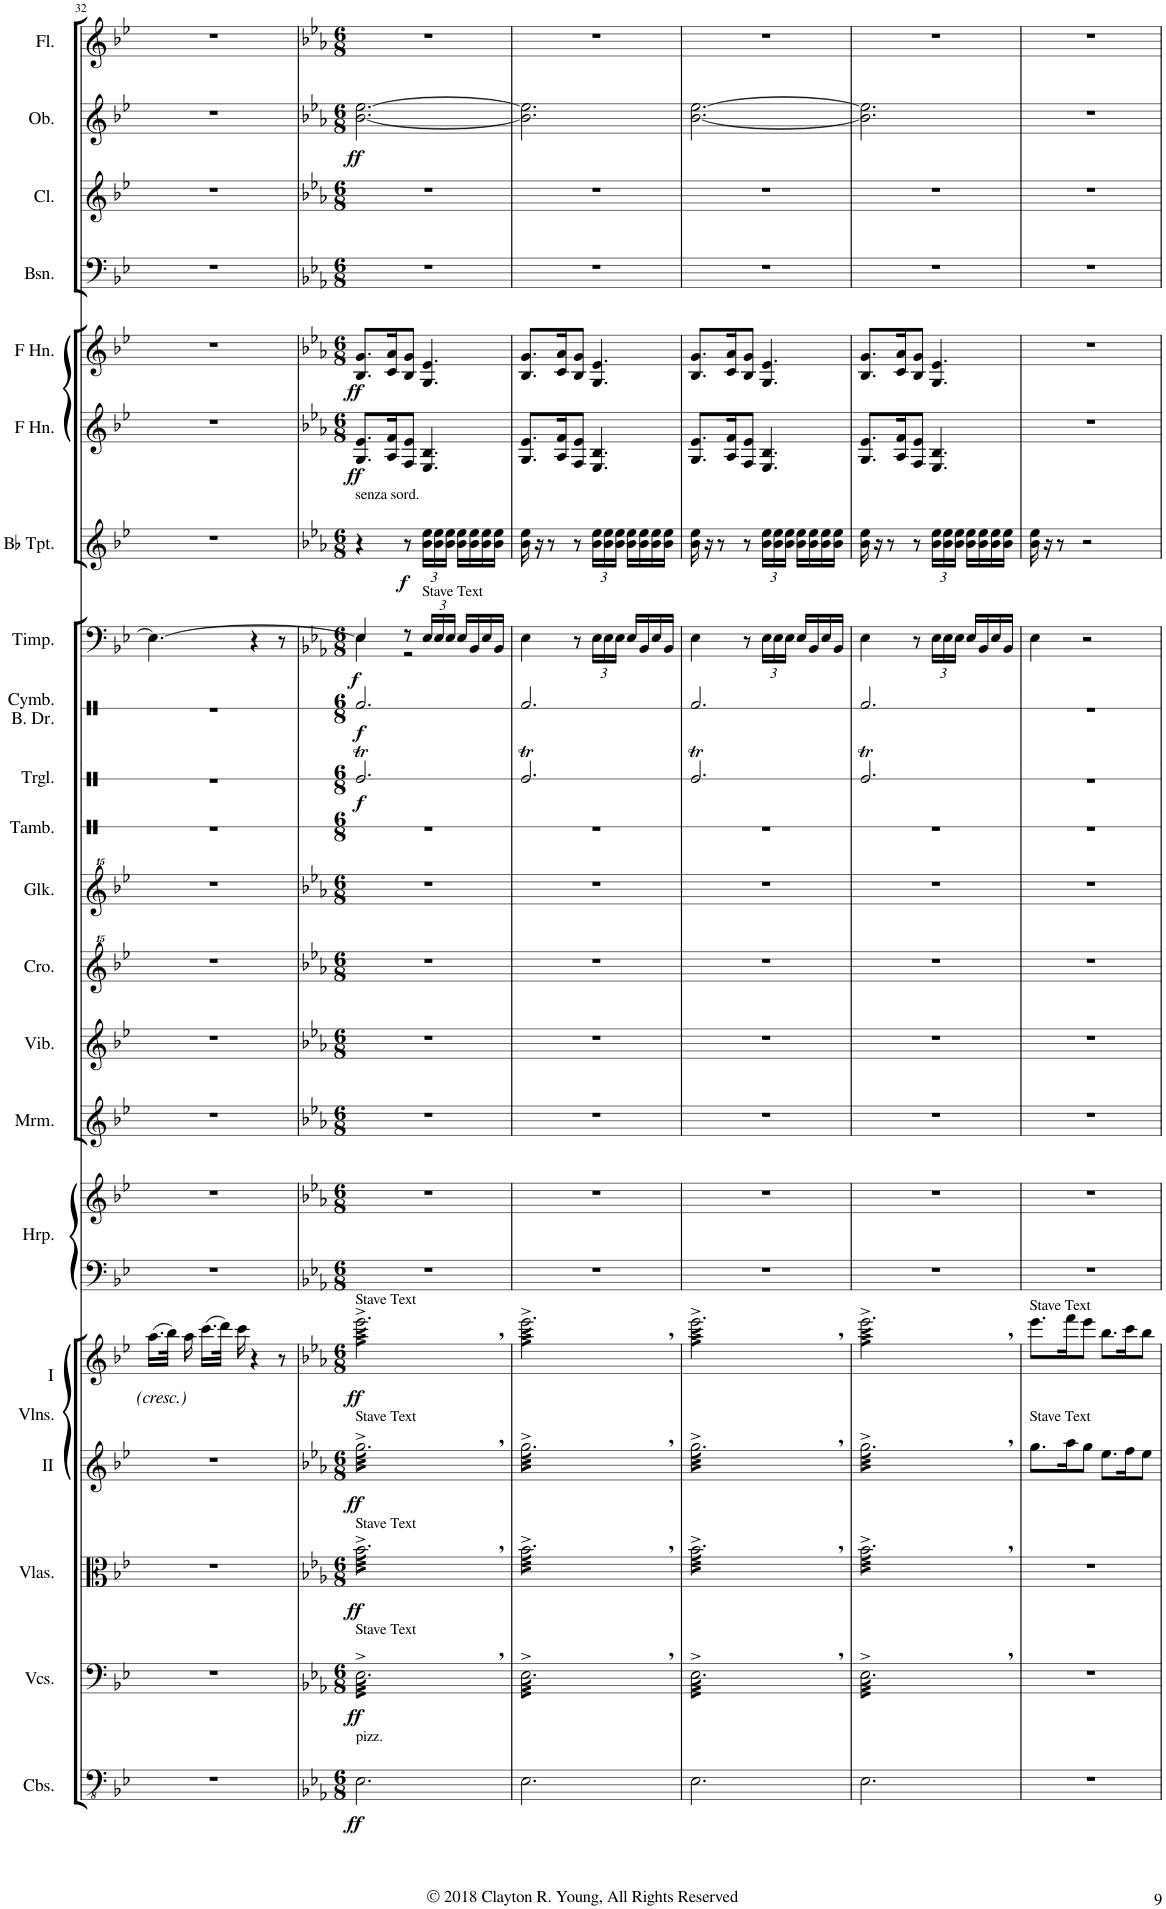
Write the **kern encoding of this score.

**kern	**dynam	**kern	**dynam	**kern	**dynam	**kern	**dynam	**kern	**dynam	**kern	**kern	**kern	**kern	**kern	**kern	**kern	**kern	**dynam	**kern	**dynam	**kern	**dynam	**kern	**dynam	**kern	**dynam	**kern	**dynam	**kern	**kern	**kern	**dynam	**kern
*part21	*part21	*part20	*part20	*part19	*part19	*part18	*part18	*part17	*part17	*part16	*part16	*part15	*part14	*part13	*part12	*part11	*part10	*part10	*part9	*part9	*part8	*part8	*part7	*part7	*part6	*part6	*part5	*part5	*part4	*part3	*part2	*part2	*part1
*staff22	*staff22	*staff21	*staff21	*staff20	*staff20	*staff19	*staff19	*staff18	*staff18	*staff17	*staff16	*staff15	*staff14	*staff13	*staff12	*staff11	*staff10	*staff10	*staff9	*staff9	*staff8	*staff8	*staff7	*staff7	*staff6	*staff6	*staff5	*staff5	*staff4	*staff3	*staff2	*staff2	*staff1
*I"Contrabasses	*	*I"Violoncellos	*	*I"Violas	*	*I"II	*	*I"I  Violins	*	*I"Harp	*	*I"Marimba	*I"Vibraphone	*I"Crotales	*I"Glockenspiel	*I"Tambourine	*I"Triangle	*	*I"Cymbals &amp; Bass Drum	*	*I"Timpani	*	*I"Bb Trumpet	*	*I"Horn in F	*	*I"Horn in F	*	*I"Bassoon	*I"Clarinet	*I"Oboe	*	*I"Flute
*I'Cbs.	*	*I'Vcs.	*	*I'Vlas.	*	*I'II	*	*I'I  Vlns.	*	*I'Hrp.	*	*I'Mrm.	*I'Vib.	*I'Cro.	*I'Glk.	*I'Tamb.	*I'Trgl.	*	*I'Cymb. B. Dr.	*	*I'Timp.	*	*I'Bb Tpt.	*	*	*	*	*	*I'Bsn.	*I'Cl.	*I'Ob.	*	*I'Fl.
!!LO:PB:g=z
*clefFv4	*	*clefF4	*	*clefC3	*	*clefG2	*	*clefG2	*	*clefF4	*clefG2	*clefG2	*clefG2	*clefG^^2	*clefG^^2	*clefX	*clefX	*	*clefX	*	*clefF4	*	*clefG2	*	*clefG2	*	*clefG2	*	*clefF4	*clefG2	*clefG2	*	*clefG2
*	*	*	*	*	*	*	*	*ITrd1c2	*	*ITrd5c9	*ITrd5c9	*	*	*	*	*	*	*	*	*	*	*	*ITrd7c12	*	*ITrd4c7	*	*	*	*	*	*	*	*
*k[b-e-]	*	*k[b-e-]	*	*k[b-e-]	*	*k[b-e-]	*	*k[b-e-]	*	*k[b-e-]	*k[b-e-]	*k[b-e-]	*k[b-e-]	*k[b-e-]	*k[b-e-]	*k[]	*k[]	*	*k[]	*	*k[b-e-]	*	*k[b-e-]	*	*k[b-e-]	*	*k[b-e-]	*	*k[b-e-]	*k[b-e-]	*k[b-e-]	*	*k[b-e-]
*M6/8	*	*M6/8	*	*M6/8	*	*M6/8	*	*M6/8	*	*M6/8	*M6/8	*M6/8	*M6/8	*M6/8	*M6/8	*M6/8	*M6/8	*	*M6/8	*	*M6/8	*	*M6/8	*	*M6/8	*	*M6/8	*	*M6/8	*M6/8	*M6/8	*	*M6/8
=32	=32	=32	=32	=32	=32	=32	=32	=32	=32	=32	=32	=32	=32	=32	=32	=32	=32	=32	=32	=32	=32	=32	=32	=32	=32	=32	=32	=32	=32	=32	=32	=32	=32
2.r	.	2.r	.	2.r	.	2.r	.	(16.aa\LL	.	2.r	2.r	2.r	2.r	2.r	2.r	2.r	2.r	.	2.r	.	4.E-\_	.	2.r	.	2.r	.	2.r	.	2.r	2.r	2.r	.	2.r
.	.	.	.	.	.	.	.	32bb-\JJk)	.	.	.	.	.	.	.	.	.	.	.	.	.	.	.	.	.	.	.	.	.	.	.	.	.
.	.	.	.	.	.	.	.	16aa\	.	.	.	.	.	.	.	.	.	.	.	.	.	.	.	.	.	.	.	.	.	.	.	.	.
.	.	.	.	.	.	.	.	(16.ccc\LL	.	.	.	.	.	.	.	.	.	.	.	.	.	.	.	.	.	.	.	.	.	.	.	.	.
.	.	.	.	.	.	.	.	32ddd\JJk)	.	.	.	.	.	.	.	.	.	.	.	.	.	.	.	.	.	.	.	.	.	.	.	.	.
.	.	.	.	.	.	.	.	16ccc\	.	.	.	.	.	.	.	.	.	.	.	.	.	.	.	.	.	.	.	.	.	.	.	.	.
.	.	.	.	.	.	.	.	4r	.	.	.	.	.	.	.	.	.	.	.	.	4r	.	.	.	.	.	.	.	.	.	.	.	.
.	.	.	.	.	.	.	.	8r	.	.	.	.	.	.	.	.	.	.	.	.	8r	.	.	.	.	.	.	.	.	.	.	.	.
=33	=33	=33	=33	=33	=33	=33	=33	=33	=33	=33	=33	=33	=33	=33	=33	=33	=33	=33	=33	=33	=33	=33	=33	=33	=33	=33	=33	=33	=33	=33	=33	=33	=33
*k[b-e-a-]	*	*k[b-e-a-]	*	*k[b-e-a-]	*	*k[b-e-a-]	*	*k[b-e-a-]	*	*k[b-e-a-]	*k[b-e-a-]	*k[b-e-a-]	*k[b-e-a-]	*k[b-e-a-]	*k[b-e-a-]	*	*	*	*	*	*k[b-e-a-]	*	*k[b-e-a-]	*	*k[b-e-a-]	*	*k[b-e-a-]	*	*k[b-e-a-]	*k[b-e-a-]	*k[b-e-a-]	*	*k[b-e-a-]
*M6/8	*	*M6/8	*	*M6/8	*	*M6/8	*	*M6/8	*	*M6/8	*M6/8	*M6/8	*M6/8	*M6/8	*M6/8	*M6/8	*M6/8	*	*M6/8	*	*M6/8	*	*M6/8	*	*M6/8	*	*M6/8	*	*M6/8	*M6/8	*M6/8	*	*M6/8
*	*	*^	*	*^	*	*^	*	*^	*	*	*	*	*	*	*	*	*	*	*	*	*^	*	*	*	*	*	*	*	*	*	*	*	*
!	!	!	!	!	!	!	!	!	!	!	!	!	!	!	!	!	!	!	!	!	!	!	!	!	!	!	!	!LO:TX:a:t=senza sord.	!	!	!	!	!	!	!	!	!	!
!	!	!	!	!	!	!	!	!	!	!	!LO:TX:a:t=Stave Text	!	!	!	!	!	!	!	!	!	!	!	!	!	!	!	!	!	!	!	!	!	!	!	!	!	!	!
!	!	!	!	!	!	!	!	!LO:TX:a:t=Stave Text	!	!	!	!	!	!	!	!	!	!	!	!	!	!	!	!	!	!	!	!	!	!	!	!	!	!	!	!	!	!
!	!	!	!	!	!LO:TX:a:t=Stave Text	!	!	!	!	!	!	!	!	!	!	!	!	!	!	!	!	!	!	!	!	!	!	!	!	!	!	!	!	!	!	!	!	!
!	!	!LO:TX:a:t=Stave Text	!	!	!	!	!	!	!	!	!	!	!	!	!	!	!	!	!	!	!	!	!	!	!	!	!	!	!	!	!	!	!	!	!	!	!	!
!LO:TX:a:t=pizz.	!	!	!	!	!	!	!	!	!	!	!	!	!	!	!	!	!	!	!	!	!	!	!	!	!	!	!	!	!	!	!	!	!	!	!	!	!	!
!	!LO:DY:b	!	!	!LO:DY:b	!	!	!LO:DY:b	!	!	!LO:DY:b	!	!	!LO:DY:b	!	!	!	!	!	!	!	!	!LO:DY:b	!	!LO:DY:b	!	!	!LO:DY:b	!	!	!	!LO:DY:b	!	!LO:DY:b	!	!	!	!LO:DY:b	!
2.EE-\	ff	2.E-^,\	16.E-	ff	2.b-^,\	16.b-	ff	2.gg^,\	16.gg	ff	2.eee-^,\	16.eee-	ff	2.r	2.r	2.r	2.r	2.r	2.r	2.r	2.Ret/	f	2.Rf/	f	4E-/] 4E-/	4E-\	f	4r	.	8.G/ 8.e-/L	ff	8.B-/ 8.g/L	ff	2.r	2.r	[2.b-\ [2.ee-\	ff	2.r
.	.	.	2ryy	.	.	2ryy	.	.	2ryy	.	.	2ryy	.	.	.	.	.	.	.	.	.	.	.	.	.	.	.	.	.	.	.	.	.	.	.	.	.	.
.	.	.	.	.	.	.	.	.	.	.	.	.	.	.	.	.	.	.	.	.	.	.	.	.	.	.	.	.	.	16A-/ 16f/K	.	16c/ 16a-/K	.	.	.	.	.	.
!	!	!	!	!	!	!	!	!	!	!	!	!	!	!	!	!	!	!	!	!	!	!	!	!	!	!	!	!	!LO:DY:b	!	!	!	!	!	!	!	!	!
.	.	.	.	.	.	.	.	.	.	.	.	.	.	.	.	.	.	.	.	.	.	.	.	.	8r	2r	.	8r	f	8F/ 8e-/J	.	8B-/ 8g/J	.	.	.	.	.	.
*	*	*	*	*	*	*	*	*	*	*	*	*	*	*	*	*	*	*	*	*	*	*	*	*	*Xbrackettup	*	*	*Xbrackettup	*	*	*	*	*	*	*	*	*	*
!	!	!	!	!	!	!	!	!	!	!	!	!	!	!	!	!	!	!	!	!	!	!	!	!	!LO:TX:a:t=Stave Text	!	!	!	!	!	!	!	!	!	!	!	!	!
.	.	.	.	.	.	.	.	.	.	.	.	.	.	.	.	.	.	.	.	.	.	.	.	.	24E-/LL	.	.	24b-\ 24ee-\LL	.	4.E-/ 4.B-/	.	4.G/ 4.e-/	.	.	.	.	.	.
.	.	.	.	.	.	.	.	.	.	.	.	.	.	.	.	.	.	.	.	.	.	.	.	.	24E-/	.	.	24b-\ 24ee-\	.	.	.	.	.	.	.	.	.	.
.	.	.	.	.	.	.	.	.	.	.	.	.	.	.	.	.	.	.	.	.	.	.	.	.	24E-/JJ	.	.	24b-\ 24ee-\JJ	.	.	.	.	.	.	.	.	.	.
.	.	.	.	.	.	.	.	.	.	.	.	.	.	.	.	.	.	.	.	.	.	.	.	.	16E-/LL	.	.	16b-\ 16ee-\LL	.	.	.	.	.	.	.	.	.	.
.	.	.	.	.	.	.	.	.	.	.	.	.	.	.	.	.	.	.	.	.	.	.	.	.	16BB-/	.	.	16b-\ 16ee-\	.	.	.	.	.	.	.	.	.	.
.	.	.	8ryy	.	.	8ryy	.	.	8ryy	.	.	8ryy	.	.	.	.	.	.	.	.	.	.	.	.	.	.	.	.	.	.	.	.	.	.	.	.	.	.
.	.	.	.	.	.	.	.	.	.	.	.	.	.	.	.	.	.	.	.	.	.	.	.	.	16E-/	.	.	16b-\ 16ee-\	.	.	.	.	.	.	.	.	.	.
.	.	.	.	.	.	.	.	.	.	.	.	.	.	.	.	.	.	.	.	.	.	.	.	.	16BB-/JJ	.	.	16b-\ 16ee-\JJ	.	.	.	.	.	.	.	.	.	.
.	.	.	32ryy	.	.	32ryy	.	.	32ryy	.	.	32ryy	.	.	.	.	.	.	.	.	.	.	.	.	.	.	.	.	.	.	.	.	.	.	.	.	.	.
*	*	*	*	*	*	*	*	*	*	*	*	*	*	*	*	*	*	*	*	*	*	*	*	*	*v	*v	*	*	*	*	*	*	*	*	*	*	*	*
=34	=34	=34	=34	=34	=34	=34	=34	=34	=34	=34	=34	=34	=34	=34	=34	=34	=34	=34	=34	=34	=34	=34	=34	=34	=34	=34	=34	=34	=34	=34	=34	=34	=34	=34	=34	=34	=34
2.EE-\	.	2.E-^,\	16.E-	.	2.b-^,\	16.b-	.	2.gg^,\	16.gg	.	2.eee-^,\	16.eee-	.	2.r	2.r	2.r	2.r	2.r	2.r	2.r	2.Ret/	.	2.Rf/	.	4E-\	.	16b-\ 16ee-\	.	8.G/ 8.e-/L	.	8.B-/ 8.g/L	.	2.r	2.r	2.b-\] 2.ee-\]	.	2.r
.	.	.	.	.	.	.	.	.	.	.	.	.	.	.	.	.	.	.	.	.	.	.	.	.	.	.	16r	.	.	.	.	.	.	.	.	.	.
.	.	.	2ryy	.	.	2ryy	.	.	2ryy	.	.	2ryy	.	.	.	.	.	.	.	.	.	.	.	.	.	.	.	.	.	.	.	.	.	.	.	.	.
.	.	.	.	.	.	.	.	.	.	.	.	.	.	.	.	.	.	.	.	.	.	.	.	.	.	.	8r	.	.	.	.	.	.	.	.	.	.
.	.	.	.	.	.	.	.	.	.	.	.	.	.	.	.	.	.	.	.	.	.	.	.	.	.	.	.	.	16A-/ 16f/K	.	16c/ 16a-/K	.	.	.	.	.	.
.	.	.	.	.	.	.	.	.	.	.	.	.	.	.	.	.	.	.	.	.	.	.	.	.	8r	.	8r	.	8F/ 8e-/J	.	8B-/ 8g/J	.	.	.	.	.	.
.	.	.	.	.	.	.	.	.	.	.	.	.	.	.	.	.	.	.	.	.	.	.	.	.	24E-\LL	.	24b-\ 24ee-\LL	.	4.E-/ 4.B-/	.	4.G/ 4.e-/	.	.	.	.	.	.
.	.	.	.	.	.	.	.	.	.	.	.	.	.	.	.	.	.	.	.	.	.	.	.	.	24E-\	.	24b-\ 24ee-\	.	.	.	.	.	.	.	.	.	.
.	.	.	.	.	.	.	.	.	.	.	.	.	.	.	.	.	.	.	.	.	.	.	.	.	24E-\JJ	.	24b-\ 24ee-\JJ	.	.	.	.	.	.	.	.	.	.
.	.	.	.	.	.	.	.	.	.	.	.	.	.	.	.	.	.	.	.	.	.	.	.	.	16E-/LL	.	16b-\ 16ee-\LL	.	.	.	.	.	.	.	.	.	.
.	.	.	.	.	.	.	.	.	.	.	.	.	.	.	.	.	.	.	.	.	.	.	.	.	16BB-/	.	16b-\ 16ee-\	.	.	.	.	.	.	.	.	.	.
.	.	.	8ryy	.	.	8ryy	.	.	8ryy	.	.	8ryy	.	.	.	.	.	.	.	.	.	.	.	.	.	.	.	.	.	.	.	.	.	.	.	.	.
.	.	.	.	.	.	.	.	.	.	.	.	.	.	.	.	.	.	.	.	.	.	.	.	.	16E-/	.	16b-\ 16ee-\	.	.	.	.	.	.	.	.	.	.
.	.	.	.	.	.	.	.	.	.	.	.	.	.	.	.	.	.	.	.	.	.	.	.	.	16BB-/JJ	.	16b-\ 16ee-\JJ	.	.	.	.	.	.	.	.	.	.
.	.	.	32ryy	.	.	32ryy	.	.	32ryy	.	.	32ryy	.	.	.	.	.	.	.	.	.	.	.	.	.	.	.	.	.	.	.	.	.	.	.	.	.
=35	=35	=35	=35	=35	=35	=35	=35	=35	=35	=35	=35	=35	=35	=35	=35	=35	=35	=35	=35	=35	=35	=35	=35	=35	=35	=35	=35	=35	=35	=35	=35	=35	=35	=35	=35	=35	=35
2.EE-\	.	2.E-^,\	16.E-	.	2.b-^,\	16.b-	.	2.gg^,\	16.gg	.	2.eee-^,\	16.eee-	.	2.r	2.r	2.r	2.r	2.r	2.r	2.r	2.Ret/	.	2.Rf/	.	4E-\	.	16b-\ 16ee-\	.	8.G/ 8.e-/L	.	8.B-/ 8.g/L	.	2.r	2.r	[2.b-\ [2.ee-\	.	2.r
.	.	.	.	.	.	.	.	.	.	.	.	.	.	.	.	.	.	.	.	.	.	.	.	.	.	.	16r	.	.	.	.	.	.	.	.	.	.
.	.	.	2ryy	.	.	2ryy	.	.	2ryy	.	.	2ryy	.	.	.	.	.	.	.	.	.	.	.	.	.	.	.	.	.	.	.	.	.	.	.	.	.
.	.	.	.	.	.	.	.	.	.	.	.	.	.	.	.	.	.	.	.	.	.	.	.	.	.	.	8r	.	.	.	.	.	.	.	.	.	.
.	.	.	.	.	.	.	.	.	.	.	.	.	.	.	.	.	.	.	.	.	.	.	.	.	.	.	.	.	16A-/ 16f/K	.	16c/ 16a-/K	.	.	.	.	.	.
.	.	.	.	.	.	.	.	.	.	.	.	.	.	.	.	.	.	.	.	.	.	.	.	.	8r	.	8r	.	8F/ 8e-/J	.	8B-/ 8g/J	.	.	.	.	.	.
.	.	.	.	.	.	.	.	.	.	.	.	.	.	.	.	.	.	.	.	.	.	.	.	.	24E-\LL	.	24b-\ 24ee-\LL	.	4.E-/ 4.B-/	.	4.G/ 4.e-/	.	.	.	.	.	.
.	.	.	.	.	.	.	.	.	.	.	.	.	.	.	.	.	.	.	.	.	.	.	.	.	24E-\	.	24b-\ 24ee-\	.	.	.	.	.	.	.	.	.	.
.	.	.	.	.	.	.	.	.	.	.	.	.	.	.	.	.	.	.	.	.	.	.	.	.	24E-\JJ	.	24b-\ 24ee-\JJ	.	.	.	.	.	.	.	.	.	.
.	.	.	.	.	.	.	.	.	.	.	.	.	.	.	.	.	.	.	.	.	.	.	.	.	16E-/LL	.	16b-\ 16ee-\LL	.	.	.	.	.	.	.	.	.	.
.	.	.	.	.	.	.	.	.	.	.	.	.	.	.	.	.	.	.	.	.	.	.	.	.	16BB-/	.	16b-\ 16ee-\	.	.	.	.	.	.	.	.	.	.
.	.	.	8ryy	.	.	8ryy	.	.	8ryy	.	.	8ryy	.	.	.	.	.	.	.	.	.	.	.	.	.	.	.	.	.	.	.	.	.	.	.	.	.
.	.	.	.	.	.	.	.	.	.	.	.	.	.	.	.	.	.	.	.	.	.	.	.	.	16E-/	.	16b-\ 16ee-\	.	.	.	.	.	.	.	.	.	.
.	.	.	.	.	.	.	.	.	.	.	.	.	.	.	.	.	.	.	.	.	.	.	.	.	16BB-/JJ	.	16b-\ 16ee-\JJ	.	.	.	.	.	.	.	.	.	.
.	.	.	32ryy	.	.	32ryy	.	.	32ryy	.	.	32ryy	.	.	.	.	.	.	.	.	.	.	.	.	.	.	.	.	.	.	.	.	.	.	.	.	.
=36	=36	=36	=36	=36	=36	=36	=36	=36	=36	=36	=36	=36	=36	=36	=36	=36	=36	=36	=36	=36	=36	=36	=36	=36	=36	=36	=36	=36	=36	=36	=36	=36	=36	=36	=36	=36	=36
2.EE-\	.	2.E-^,\	16.E-	.	2.b-^,\	16.b-	.	2.gg^,\	16.gg	.	2.eee-^,\	16.eee-	.	2.r	2.r	2.r	2.r	2.r	2.r	2.r	2.Ret/	.	2.Rf/	.	4E-\	.	16b-\ 16ee-\	.	8.G/ 8.e-/L	.	8.B-/ 8.g/L	.	2.r	2.r	2.b-\] 2.ee-\]	.	2.r
.	.	.	.	.	.	.	.	.	.	.	.	.	.	.	.	.	.	.	.	.	.	.	.	.	.	.	16r	.	.	.	.	.	.	.	.	.	.
.	.	.	2ryy	.	.	2ryy	.	.	2ryy	.	.	2ryy	.	.	.	.	.	.	.	.	.	.	.	.	.	.	.	.	.	.	.	.	.	.	.	.	.
.	.	.	.	.	.	.	.	.	.	.	.	.	.	.	.	.	.	.	.	.	.	.	.	.	.	.	8r	.	.	.	.	.	.	.	.	.	.
.	.	.	.	.	.	.	.	.	.	.	.	.	.	.	.	.	.	.	.	.	.	.	.	.	.	.	.	.	16A-/ 16f/K	.	16c/ 16a-/K	.	.	.	.	.	.
.	.	.	.	.	.	.	.	.	.	.	.	.	.	.	.	.	.	.	.	.	.	.	.	.	8r	.	8r	.	8F/ 8e-/J	.	8B-/ 8g/J	.	.	.	.	.	.
.	.	.	.	.	.	.	.	.	.	.	.	.	.	.	.	.	.	.	.	.	.	.	.	.	24E-\LL	.	24b-\ 24ee-\LL	.	4.E-/ 4.B-/	.	4.G/ 4.e-/	.	.	.	.	.	.
.	.	.	.	.	.	.	.	.	.	.	.	.	.	.	.	.	.	.	.	.	.	.	.	.	24E-\	.	24b-\ 24ee-\	.	.	.	.	.	.	.	.	.	.
.	.	.	.	.	.	.	.	.	.	.	.	.	.	.	.	.	.	.	.	.	.	.	.	.	24E-\JJ	.	24b-\ 24ee-\JJ	.	.	.	.	.	.	.	.	.	.
.	.	.	.	.	.	.	.	.	.	.	.	.	.	.	.	.	.	.	.	.	.	.	.	.	16E-/LL	.	16b-\ 16ee-\LL	.	.	.	.	.	.	.	.	.	.
.	.	.	.	.	.	.	.	.	.	.	.	.	.	.	.	.	.	.	.	.	.	.	.	.	16BB-/	.	16b-\ 16ee-\	.	.	.	.	.	.	.	.	.	.
.	.	.	8ryy	.	.	8ryy	.	.	8ryy	.	.	8ryy	.	.	.	.	.	.	.	.	.	.	.	.	.	.	.	.	.	.	.	.	.	.	.	.	.
.	.	.	.	.	.	.	.	.	.	.	.	.	.	.	.	.	.	.	.	.	.	.	.	.	16E-/	.	16b-\ 16ee-\	.	.	.	.	.	.	.	.	.	.
.	.	.	.	.	.	.	.	.	.	.	.	.	.	.	.	.	.	.	.	.	.	.	.	.	16BB-/JJ	.	16b-\ 16ee-\JJ	.	.	.	.	.	.	.	.	.	.
.	.	.	32ryy	.	.	32ryy	.	.	32ryy	.	.	32ryy	.	.	.	.	.	.	.	.	.	.	.	.	.	.	.	.	.	.	.	.	.	.	.	.	.
=37	=37	=37	=37	=37	=37	=37	=37	=37	=37	=37	=37	=37	=37	=37	=37	=37	=37	=37	=37	=37	=37	=37	=37	=37	=37	=37	=37	=37	=37	=37	=37	=37	=37	=37	=37	=37	=37
!	!	!	!	!	!	!	!	!	!	!	!LO:TX:a:t=Stave Text	!	!	!	!	!	!	!	!	!	!	!	!	!	!	!	!	!	!	!	!	!	!	!	!	!	!
!	!	!	!	!	!	!	!	!LO:TX:a:t=Stave Text	!	!	!	!	!	!	!	!	!	!	!	!	!	!	!	!	!	!	!	!	!	!	!	!	!	!	!	!	!
*	*	*v	*v	*	*	*	*	*v	*v	*	*v	*v	*	*	*	*	*	*	*	*	*	*	*	*	*	*	*	*	*	*	*	*	*	*	*	*	*
*	*	*	*	*v	*v	*	*	*	*	*	*	*	*	*	*	*	*	*	*	*	*	*	*	*	*	*	*	*	*	*	*	*	*	*
2.r	.	2.r	.	2.r	.	8.gg\L	.	8.eee-\L	.	2.r	2.r	2.r	2.r	2.r	2.r	2.r	2.r	.	2.r	.	4E-\	.	16b-\ 16ee-\	.	2.r	.	2.r	.	2.r	2.r	2.r	.	2.r
.	.	.	.	.	.	.	.	.	.	.	.	.	.	.	.	.	.	.	.	.	.	.	16r	.	.	.	.	.	.	.	.	.	.
.	.	.	.	.	.	.	.	.	.	.	.	.	.	.	.	.	.	.	.	.	.	.	8r	.	.	.	.	.	.	.	.	.	.
.	.	.	.	.	.	16aa-\K	.	16fff\K	.	.	.	.	.	.	.	.	.	.	.	.	.	.	.	.	.	.	.	.	.	.	.	.	.
.	.	.	.	.	.	8gg\J	.	8eee-\J	.	.	.	.	.	.	.	.	.	.	.	.	2r	.	2r	.	.	.	.	.	.	.	.	.	.
.	.	.	.	.	.	8.ee-\L	.	8.bb-\L	.	.	.	.	.	.	.	.	.	.	.	.	.	.	.	.	.	.	.	.	.	.	.	.	.
.	.	.	.	.	.	16ff\K	.	16ccc\K	.	.	.	.	.	.	.	.	.	.	.	.	.	.	.	.	.	.	.	.	.	.	.	.	.
.	.	.	.	.	.	8ee-\J	.	8bb-\J	.	.	.	.	.	.	.	.	.	.	.	.	.	.	.	.	.	.	.	.	.	.	.	.	.
=	=	=	=	=	=	=	=	=	=	=	=	=	=	=	=	=	=	=	=	=	=	=	=	=	=	=	=	=	=	=	=	=	=
*-	*-	*-	*-	*-	*-	*-	*-	*-	*-	*-	*-	*-	*-	*-	*-	*-	*-	*-	*-	*-	*-	*-	*-	*-	*-	*-	*-	*-	*-	*-	*-	*-	*-
